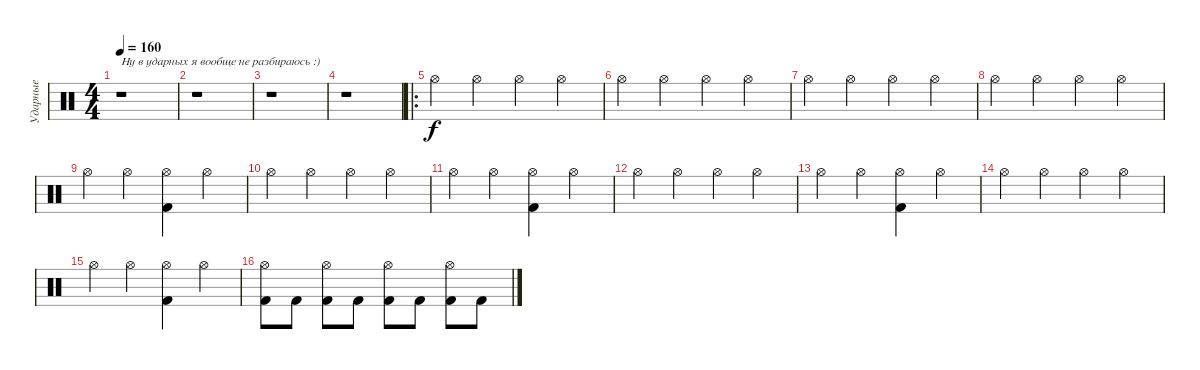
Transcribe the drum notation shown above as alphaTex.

\track ("Ударные" "Ударные") {instrument percussion}
\staff {score}
\articulation defaults
\ts (4 4)
\tempo 160
\clef neutral
\ks c
r.1{txt "Ну в ударных я вообще не разбираюсь :) " dy f} |
r.1 |
r.1 |
r.1 |
\ro "Hi-Hat (open)".4 "Hi-Hat (open)".4 "Hi-Hat (open)".4 "Hi-Hat (open)".4
|
"Hi-Hat (open)".4 "Hi-Hat (open)".4 "Hi-Hat (open)".4 "Hi-Hat (open)".4 |
"Hi-Hat (open)".4 "Hi-Hat (open)".4 "Hi-Hat (open)".4 "Hi-Hat (open)".4 |
"Hi-Hat (open)".4 "Hi-Hat (open)".4 "Hi-Hat (open)".4 "Hi-Hat (open)".4 |
"Hi-Hat (open)".4 "Hi-Hat (open)".4 ("Hi-Hat (open)" "Kick (hit) 2").4 "Hi-Hat (open)".4 |
"Hi-Hat (open)".4 "Hi-Hat (open)".4 "Hi-Hat (open)".4 "Hi-Hat (open)".4 |
"Hi-Hat (open)".4 "Hi-Hat (open)".4 ("Hi-Hat (open)" "Kick (hit) 2").4 "Hi-Hat (open)".4 |
"Hi-Hat (open)".4 "Hi-Hat (open)".4 "Hi-Hat (open)".4 "Hi-Hat (open)".4 |
"Hi-Hat (open)".4 "Hi-Hat (open)".4 ("Hi-Hat (open)" "Kick (hit) 2").4 "Hi-Hat (open)".4 |
"Hi-Hat (open)".4 "Hi-Hat (open)".4 "Hi-Hat (open)".4 "Hi-Hat (open)".4 |
"Hi-Hat (open)".4 "Hi-Hat (open)".4 ("Hi-Hat (open)" "Kick (hit) 2").4 "Hi-Hat (open)".4 |
("Hi-Hat (open)" "Kick (hit) 2").8 "Kick (hit) 2".8 ("Hi-Hat (open)" "Kick (hit) 2").8 "Kick (hit) 2".8 ("Hi-Hat (open)" "Kick (hit) 2").8 "Kick (hit) 2".8 ("Hi-Hat (open)" "Kick (hit) 2").8 "Kick (hit) 2".8
